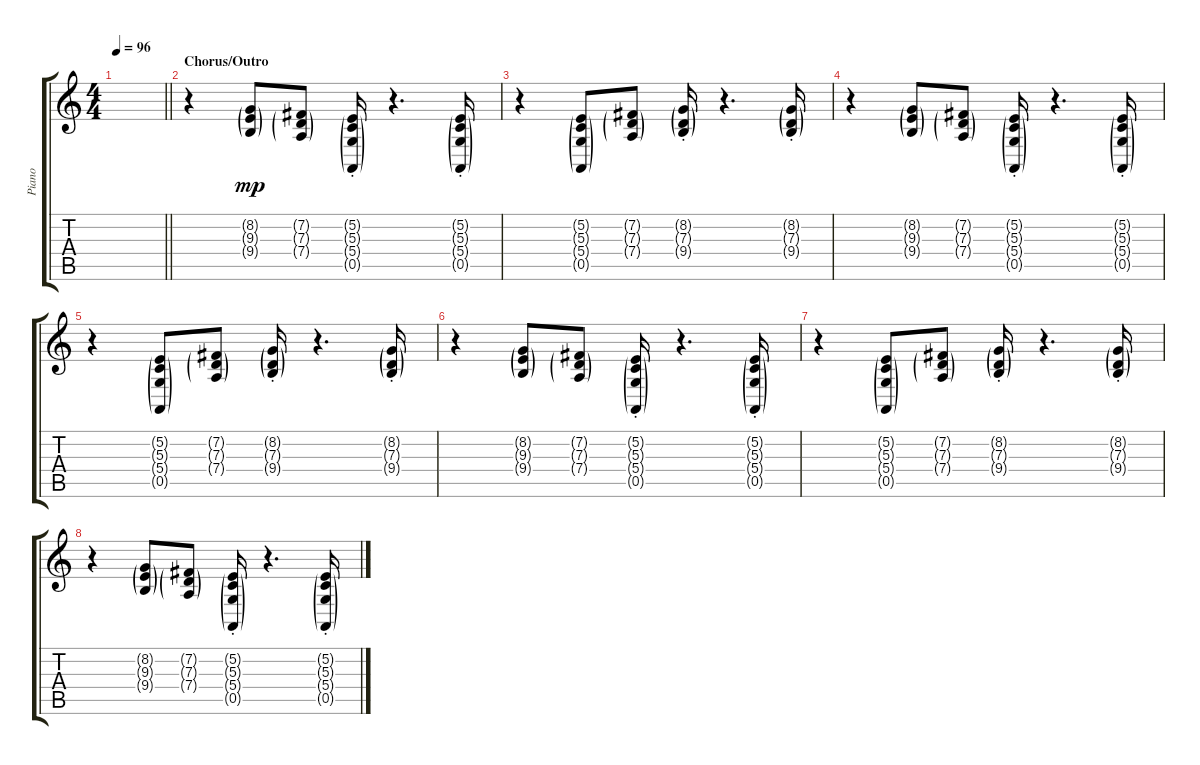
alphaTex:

\track ("Piano" "Piano") {instrument acousticgrandpiano}
\staff {score tabs}
\tuning (E4 B3 G3 D3 A2 E2) {hide}
\ts (4 4)
\tempo 96
\clef g2
\barLineRight lightlight
\ks c
|
\section ("" "Chorus/Outro")
r.4 (8.2{g} 9.3{g} 9.4{g}).8{dy mp} (7.2{g} 7.3{g} 7.4{g}).8 (5.2{g st} 5.3{g st} 5.4{g st} 0.5{g st}).16 r.4{d} (5.2{g st} 5.3{g st} 5.4{g st} 0.5{g st}).16 |
r.4 (5.2{g} 5.3{g} 5.4{g} 0.5{g}).8 (7.2{g} 7.3{g} 7.4{g}).8 (8.2{g st} 7.3{g st} 9.4{g st}).16 r.4{d} (8.2{g st} 7.3{g st} 9.4{g st}).16 |
r.4 (8.2{g} 9.3{g} 9.4{g}).8 (7.2{g} 7.3{g} 7.4{g}).8 (5.2{g st} 5.3{g st} 5.4{g st} 0.5{g st}).16 r.4{d} (5.2{g st} 5.3{g st} 5.4{g st} 0.5{g st}).16 |
r.4 (5.2{g} 5.3{g} 5.4{g} 0.5{g}).8 (7.2{g} 7.3{g} 7.4{g}).8 (8.2{g st} 7.3{g st} 9.4{g st}).16 r.4{d} (8.2{g st} 7.3{g st} 9.4{g st}).16 |
r.4 (8.2{g} 9.3{g} 9.4{g}).8 (7.2{g} 7.3{g} 7.4{g}).8 (5.2{g st} 5.3{g st} 5.4{g st} 0.5{g st}).16 r.4{d} (5.2{g st} 5.3{g st} 5.4{g st} 0.5{g st}).16 |
r.4 (5.2{g} 5.3{g} 5.4{g} 0.5{g}).8 (7.2{g} 7.3{g} 7.4{g}).8 (8.2{g st} 7.3{g st} 9.4{g st}).16 r.4{d} (8.2{g st} 7.3{g st} 9.4{g st}).16 |
r.4 (8.2{g} 9.3{g} 9.4{g}).8 (7.2{g} 7.3{g} 7.4{g}).8 (5.2{g st} 5.3{g st} 5.4{g st} 0.5{g st}).16 r.4{d} (5.2{g st} 5.3{g st} 5.4{g st} 0.5{g st}).16
